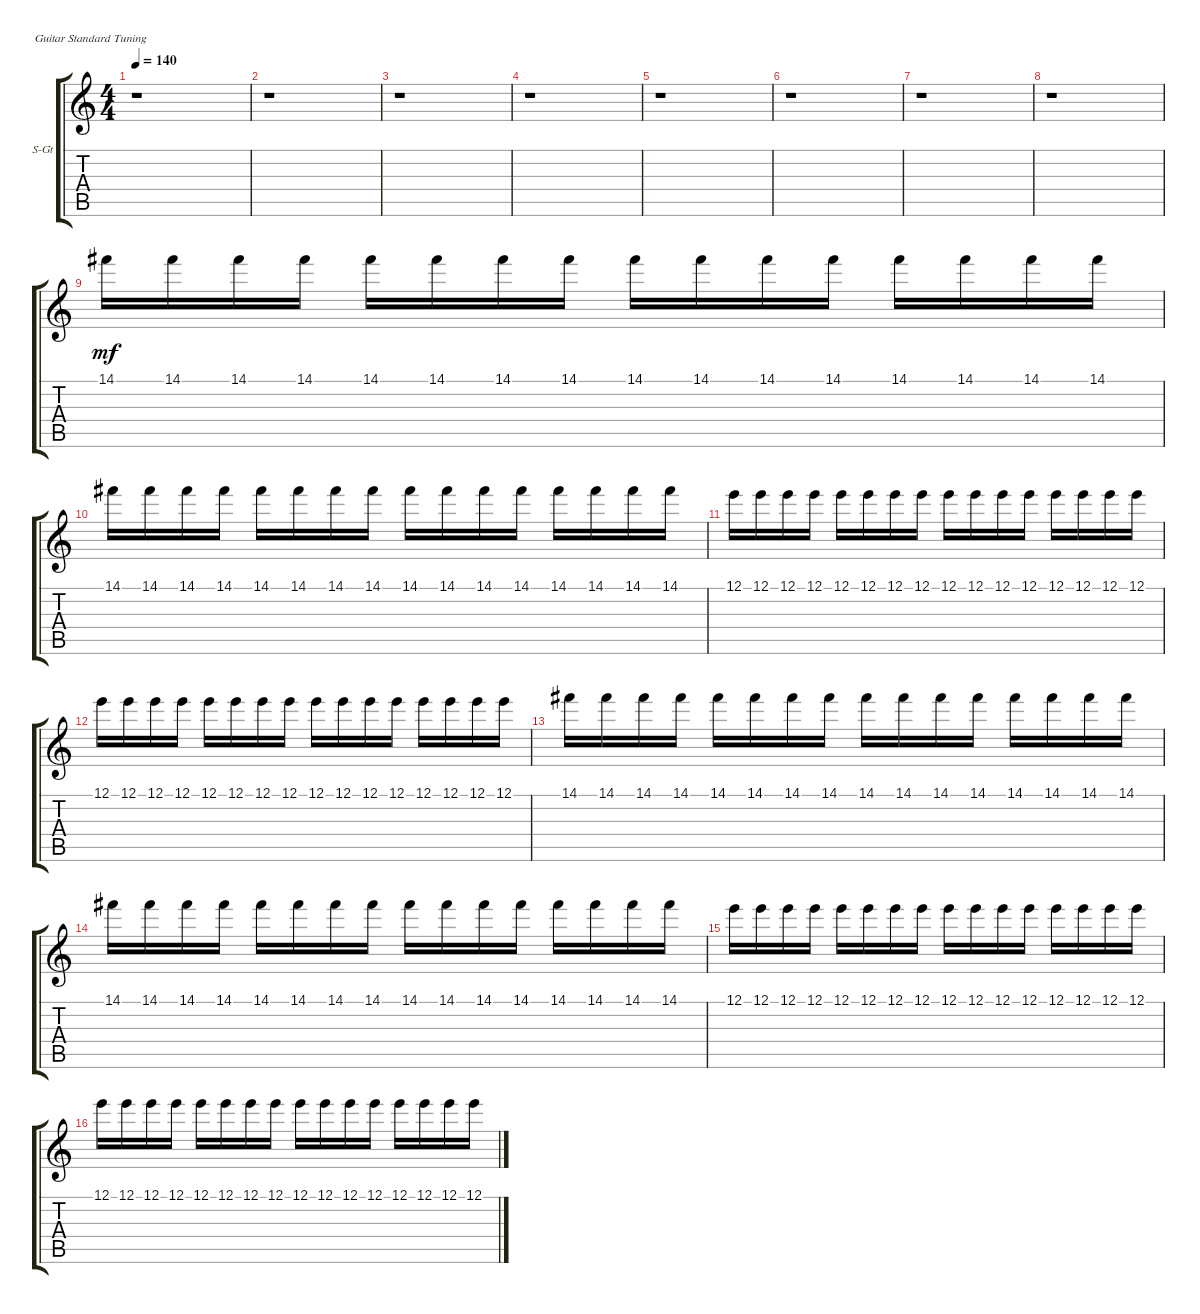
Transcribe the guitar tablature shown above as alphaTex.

\bracketExtendMode groupsimilarinstruments
\firstSystemTrackNameOrientation horizontal
\otherSystemsTrackNameOrientation horizontal
\track ("Lisa Gerrard (Yan T'Chin)" "S-Gt") {instrument acousticguitarsteel}
\staff {score tabs}
\tuning (E4 B3 G3 D3 A2 E2)
\ts (4 4)
\tempo 140
\clef g2
\ks c
r.1{dy mf} |
r.1 |
r.1 |
r.1 |
r.1 |
r.1 |
r.1 |
r.1 |
14.1.16 14.1.16 14.1.16 14.1.16 14.1.16 14.1.16 14.1.16 14.1.16 14.1.16 14.1.16 14.1.16 14.1.16 14.1.16 14.1.16 14.1.16 14.1.16 |
14.1.16 14.1.16 14.1.16 14.1.16 14.1.16 14.1.16 14.1.16 14.1.16 14.1.16 14.1.16 14.1.16 14.1.16 14.1.16 14.1.16 14.1.16 14.1.16 |
12.1.16 12.1.16 12.1.16 12.1.16 12.1.16 12.1.16 12.1.16 12.1.16 12.1.16 12.1.16 12.1.16 12.1.16 12.1.16 12.1.16 12.1.16 12.1.16 |
12.1.16 12.1.16 12.1.16 12.1.16 12.1.16 12.1.16 12.1.16 12.1.16 12.1.16 12.1.16 12.1.16 12.1.16 12.1.16 12.1.16 12.1.16 12.1.16 |
14.1.16 14.1.16 14.1.16 14.1.16 14.1.16 14.1.16 14.1.16 14.1.16 14.1.16 14.1.16 14.1.16 14.1.16 14.1.16 14.1.16 14.1.16 14.1.16 |
14.1.16 14.1.16 14.1.16 14.1.16 14.1.16 14.1.16 14.1.16 14.1.16 14.1.16 14.1.16 14.1.16 14.1.16 14.1.16 14.1.16 14.1.16 14.1.16 |
12.1.16 12.1.16 12.1.16 12.1.16 12.1.16 12.1.16 12.1.16 12.1.16 12.1.16 12.1.16 12.1.16 12.1.16 12.1.16 12.1.16 12.1.16 12.1.16 |
12.1.16 12.1.16 12.1.16 12.1.16 12.1.16 12.1.16 12.1.16 12.1.16 12.1.16 12.1.16 12.1.16 12.1.16 12.1.16 12.1.16 12.1.16 12.1.16
